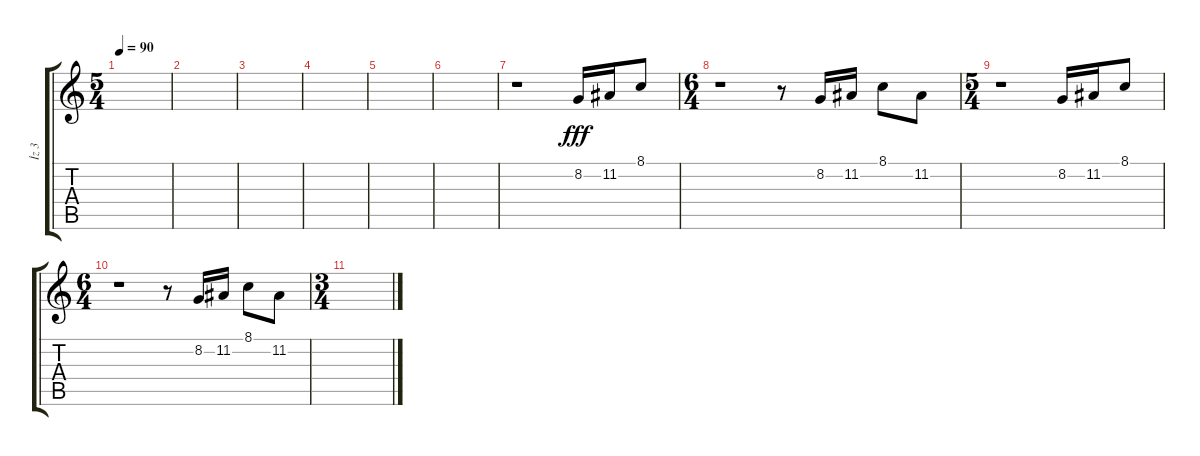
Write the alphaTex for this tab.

\track ("İz 3" "İz 3") {instrument stringensemble1}
\staff {score tabs}
\tuning (E4 B3 G3 D3 A2 E2) {hide}
\ts (5 4)
\tempo 90
\clef g2
\ks c
|
|
|
|
|
|
r.1{volume 11} 8.2.16{dy fff} 11.2.16 8.1.8 |
\ts (6 4)
r.1 r.8 8.2.16 11.2.16 8.1.8 11.2.8 |
\ts (5 4)
r.1{volume 11} 8.2.16 11.2.16 8.1.8 |
\ts (6 4)
r.1 r.8 8.2.16 11.2.16 8.1.8 11.2.8 |
\ts (3 4)
